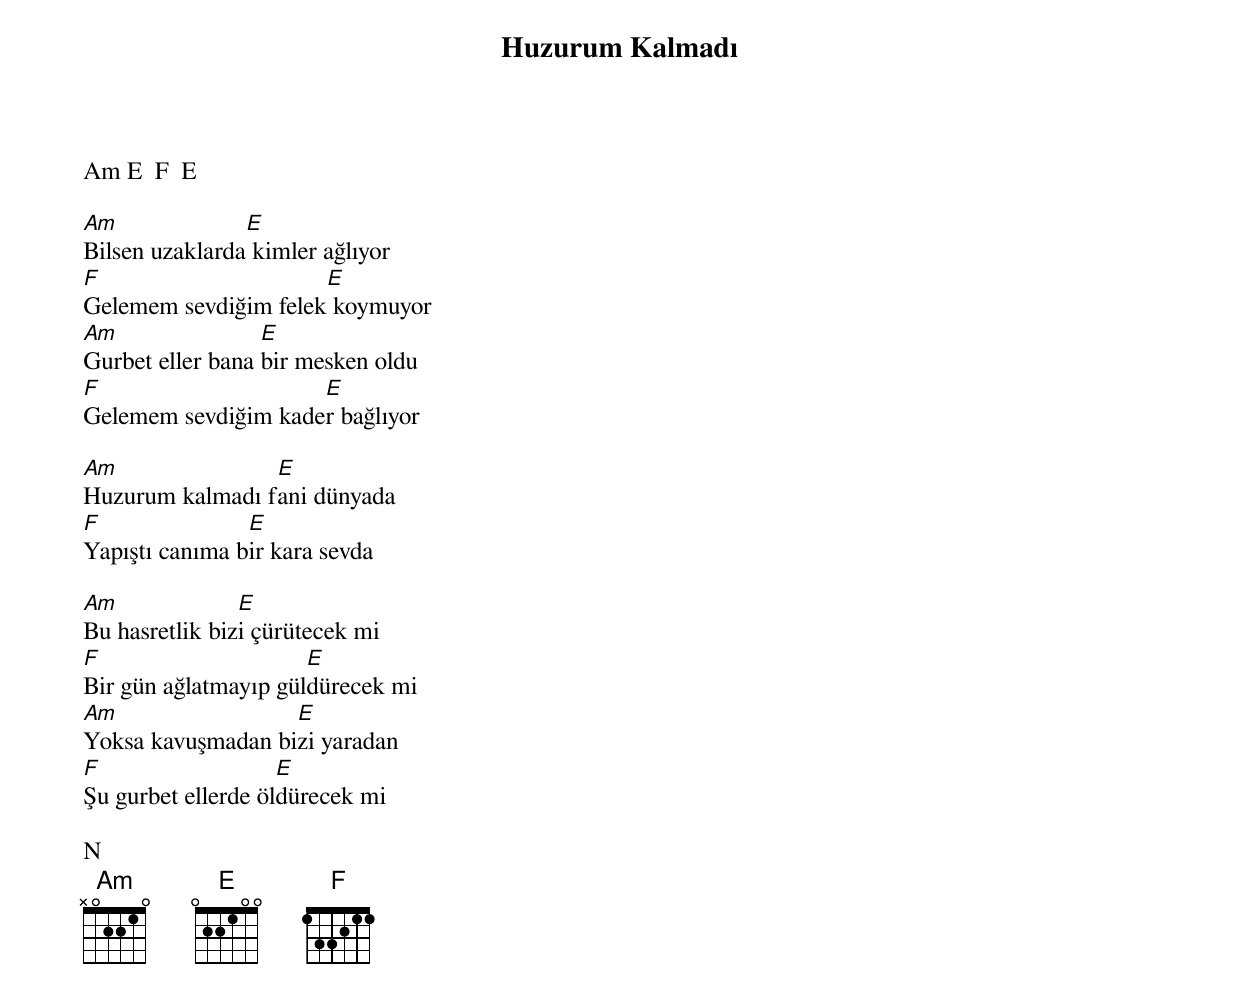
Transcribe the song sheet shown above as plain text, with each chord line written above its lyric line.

{title: Huzurum Kalmadı}
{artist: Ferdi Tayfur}

Am E  F  E

Am              E
Bilsen uzaklarda kimler ağlıyor
F                     E
Gelemem sevdiğim felek koymuyor
Am                E
Gurbet eller bana bir mesken oldu
F                    E
Gelemem sevdiğim kader bağlıyor

Am               E
Huzurum kalmadı fani dünyada
F               E
Yapıştı canıma bir kara sevda

Am              E
Bu hasretlik bizi çürütecek mi
F                     E
Bir gün ağlatmayıp güldürecek mi
Am                 E
Yoksa kavuşmadan bizi yaradan
F                   E
Şu gurbet ellerde öldürecek mi

N
